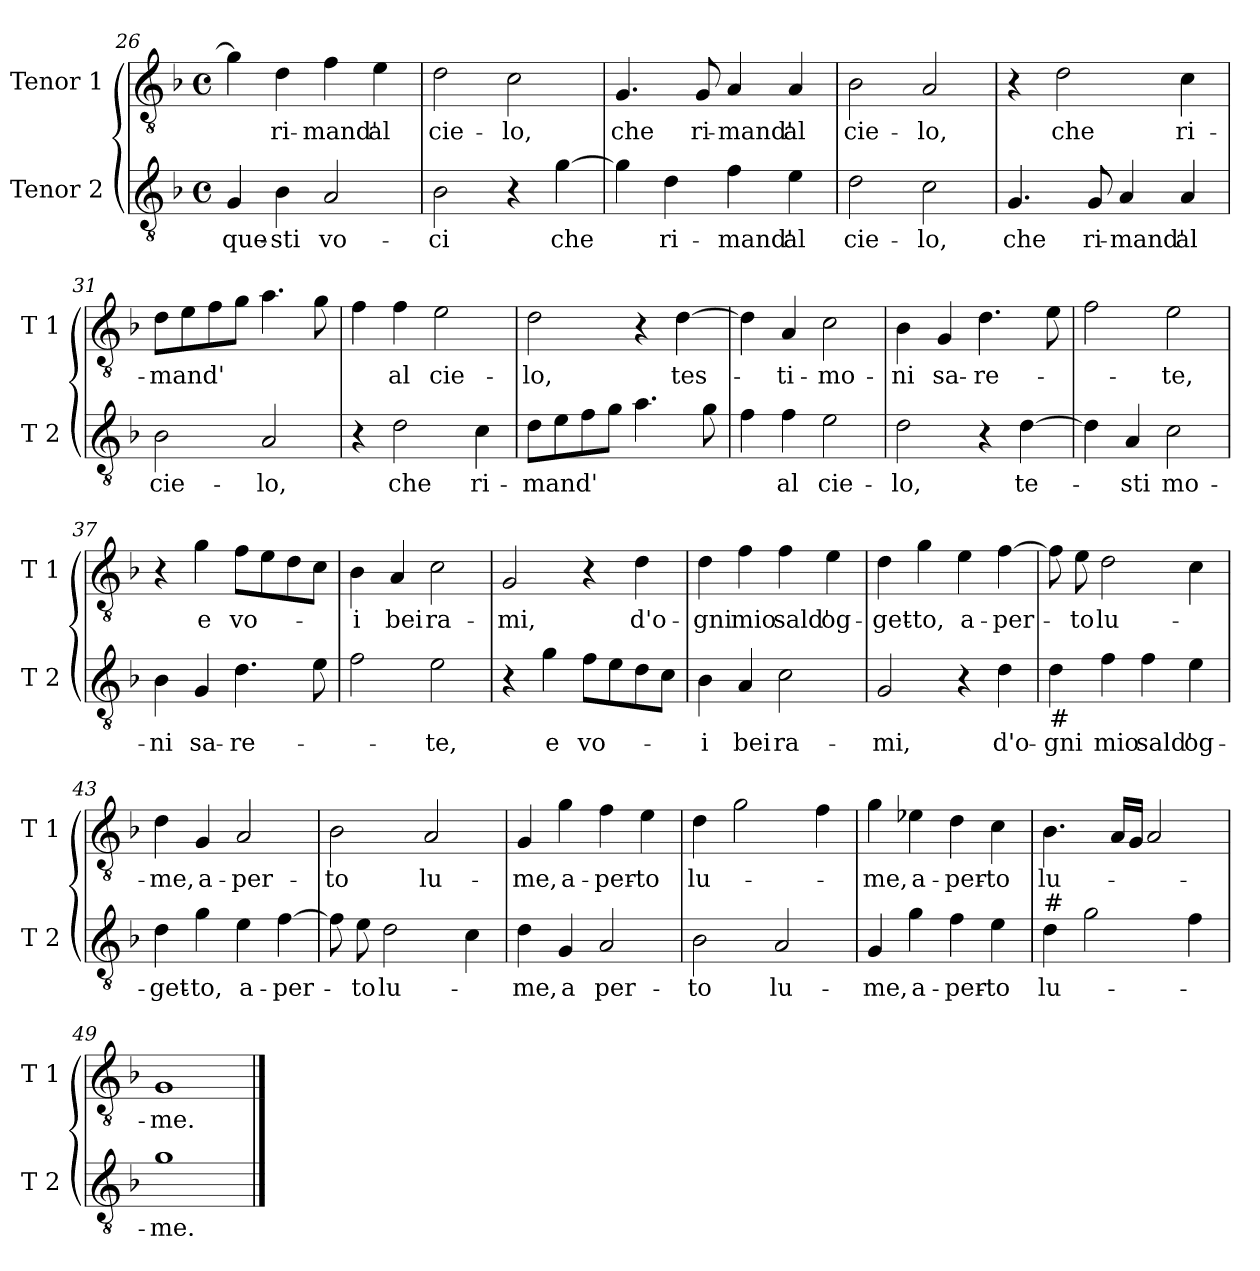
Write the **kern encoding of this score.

**kern	**text	**kern	**text
*part2	*part2	*part1	*part1
*staff2	*staff2	*staff1	*staff1
*I"Tenor 2	*	*I"Tenor 1	*
*I'T 2	*	*I'T 1	*
*clefGv2	*	*clefGv2	*
*k[b-]	*	*k[b-]	*
*F:	*	*F:	*
*M4/4	*	*M4/4	*
*met(c)	*	*met(c)	*
=26	=26	=26	=26
!	!LO:LY:b	!	!
4G/	que-	4g\]	.
!	!LO:LY:b	!	!LO:LY:b
4B-\	-sti	4d\	ri-
!	!LO:LY:b	!	!LO:LY:b
2A/	vo-	4f\	-mand'
!	!	!	!LO:LY:b
.	.	4e\	al
=27	=27	=27	=27
!	!LO:LY:b	!	!LO:LY:b
2B-\	-ci	2d\	cie-
!	!	!	!LO:LY:b
4r	.	2c\	-lo,
!	!LO:LY:b	!	!
[4g\	che	.	.
=28	=28	=28	=28
!	!	!	!LO:LY:b
4g\]	.	4.G/	che
!	!LO:LY:b	!	!
4d\	ri-	.	.
!	!	!	!LO:LY:b
.	.	8G/	ri-
!	!LO:LY:b	!	!LO:LY:b
4f\	-mand'	4A/	-mand'
!	!LO:LY:b	!	!LO:LY:b
4e\	al	4A/	al
=29	=29	=29	=29
!	!LO:LY:b	!	!LO:LY:b
2d\	cie-	2B-\	cie-
!	!LO:LY:b	!	!LO:LY:b
2c\	-lo,	2A/	-lo,
!!LO:LB:g=z
=30	=30	=30	=30
!	!LO:LY:b	!	!
4.G/	che	4r	.
!	!	!	!LO:LY:b
.	.	2d\	che
!	!LO:LY:b	!	!
8G/	ri-	.	.
!	!LO:LY:b	!	!
4A/	-mand'	.	.
!	!LO:LY:b	!	!LO:LY:b
4A/	al	4c\	ri-
=31	=31	=31	=31
!	!LO:LY:b	!	!LO:LY:b
2B-\	cie-	8d\L	-mand'
.	.	8e\	.
.	.	8f\	.
.	.	8g\J	.
!	!LO:LY:b	!	!
2A/	-lo,	4.a\	.
.	.	8g\	.
=32	=32	=32	=32
4r	.	4f\	.
!	!LO:LY:b	!	!LO:LY:b
2d\	che	4f\	al
!	!	!	!LO:LY:b
.	.	2e\	cie-
!	!LO:LY:b	!	!
4c\	ri-	.	.
=33	=33	=33	=33
!	!LO:LY:b	!	!LO:LY:b
8d\L	-mand'	2d\	-lo,
8e\	.	.	.
8f\	.	.	.
8g\J	.	.	.
4.a\	.	4r	.
!	!	!	!LO:LY:b
.	.	[4d\	tes-
8g\	.	.	.
=34	=34	=34	=34
4f\	.	4d\]	.
!	!LO:LY:b	!	!LO:LY:b
4f\	al	4A/	-ti-
!	!LO:LY:b	!	!LO:LY:b
2e\	cie-	2c\	-mo-
!!LO:LB:g=z
=35	=35	=35	=35
!	!LO:LY:b	!	!LO:LY:b
2d\	-lo,	4B-\	-ni
!	!	!	!LO:LY:b
.	.	4G/	sa-
!	!	!	!LO:LY:b
4r	.	4.d\	-re-
!	!LO:LY:b	!	!
[4d\	te-	.	.
.	.	8e\	.
=36	=36	=36	=36
4d\]	.	2f\	.
!	!LO:LY:b	!	!
4A/	-sti	.	.
!	!LO:LY:b	!	!LO:LY:b
2c\	mo-	2e\	-te,
=37	=37	=37	=37
!	!LO:LY:b	!	!
4B-\	-ni	4r	.
!	!LO:LY:b	!	!LO:LY:b
4G/	sa-	4g\	e
!	!LO:LY:b	!	!LO:LY:b
4.d\	-re-	8f\L	vo-
.	.	8e\	.
.	.	8d\	.
8e\	.	8c\J	.
=38	=38	=38	=38
!	!	!	!LO:LY:b
2f\	.	4B-\	-i
!	!	!	!LO:LY:b
.	.	4A/	bei
!	!LO:LY:b	!	!LO:LY:b
2e\	-te,	2c\	ra-
=39	=39	=39	=39
!	!	!	!LO:LY:b
4r	.	2G/	-mi,
!	!LO:LY:b	!	!
4g\	e	.	.
!	!LO:LY:b	!	!
8f\L	vo-	4r	.
8e\	.	.	.
!	!	!	!LO:LY:b
8d\	.	4d\	d'o-
8c\J	.	.	.
!!LO:LB:g=z
=40	=40	=40	=40
!	!LO:LY:b	!	!LO:LY:b
4B-\	-i	4d\	-gni
!	!LO:LY:b	!	!LO:LY:b
4A/	bei	4f\	mio
!	!LO:LY:b	!	!LO:LY:b
2c\	ra-	4f\	sald'
!	!	!	!LO:LY:b
.	.	4e\	og-
=41	=41	=41	=41
!	!LO:LY:b	!	!LO:LY:b
2G/	-mi,	4d\	-get-
!	!	!	!LO:LY:b
.	.	4g\	-to,
!	!	!	!LO:LY:b
4r	.	4e\	a-
!	!LO:LY:b	!	!LO:LY:b
4d\	d'o-	[4f\	-per-
=42	=42	=42	=42
!LO:TX:b:t=#	!	!	!
!	!LO:LY:b	!	!
4d\	-gni	8f\]	.
!	!	!	!LO:LY:b
.	.	8e\	-to
!	!LO:LY:b	!	!LO:LY:b
4f\	mio	2d\	lu-
!	!LO:LY:b	!	!
4f\	sald'	.	.
!	!LO:LY:b	!	!
4e\	og-	4c\	.
=43	=43	=43	=43
!	!LO:LY:b	!	!LO:LY:b
4d\	-get-	4d\	-me,
!	!LO:LY:b	!	!LO:LY:b
4g\	-to,	4G/	a-
!	!LO:LY:b	!	!LO:LY:b
4e\	a-	2A/	-per-
!	!LO:LY:b	!	!
[4f\	-per-	.	.
=44	=44	=44	=44
!	!	!	!LO:LY:b
8f\]	.	2B-\	-to
!	!LO:LY:b	!	!
8e\	-to	.	.
!	!LO:LY:b	!	!
2d\	lu-	.	.
!	!	!	!LO:LY:b
.	.	2A/	lu-
4c\	.	.	.
!!LO:LB:g=z
=45	=45	=45	=45
!	!LO:LY:b	!	!LO:LY:b
4d\	-me,	4G/	-me,
!	!LO:LY:b	!	!LO:LY:b
4G/	a	4g\	a-
!	!LO:LY:b	!	!LO:LY:b
2A/	per-	4f\	-per-
!	!	!	!LO:LY:b
.	.	4e\	-to
=46	=46	=46	=46
!	!LO:LY:b	!	!LO:LY:b
2B-\	-to	4d\	lu-
.	.	2g\	.
!	!LO:LY:b	!	!
2A/	lu-	.	.
.	.	4f\	.
=47	=47	=47	=47
!	!LO:LY:b	!	!LO:LY:b
4G/	-me,	4g\	-me,
!	!LO:LY:b	!	!LO:LY:b
4g\	a-	4e-X\	a-
!	!LO:LY:b	!	!LO:LY:b
4f\	-per-	4d\	-per-
!	!LO:LY:b	!	!LO:LY:b
4e\	-to	4c\	-to
=48	=48	=48	=48
!LO:TX:a:t=#	!	!	!
!	!LO:LY:b	!	!LO:LY:b
4d\	lu-	4.B-\	lu-
2g\	.	.	.
.	.	16A/LL	.
.	.	16G/JJ	.
.	.	2A/	.
4f\	.	.	.
=49	=49	=49	=49
!	!LO:LY:b	!	!LO:LY:b
1g	-me.	1G	-me.
==	==	==	==
*-	*-	*-	*-
